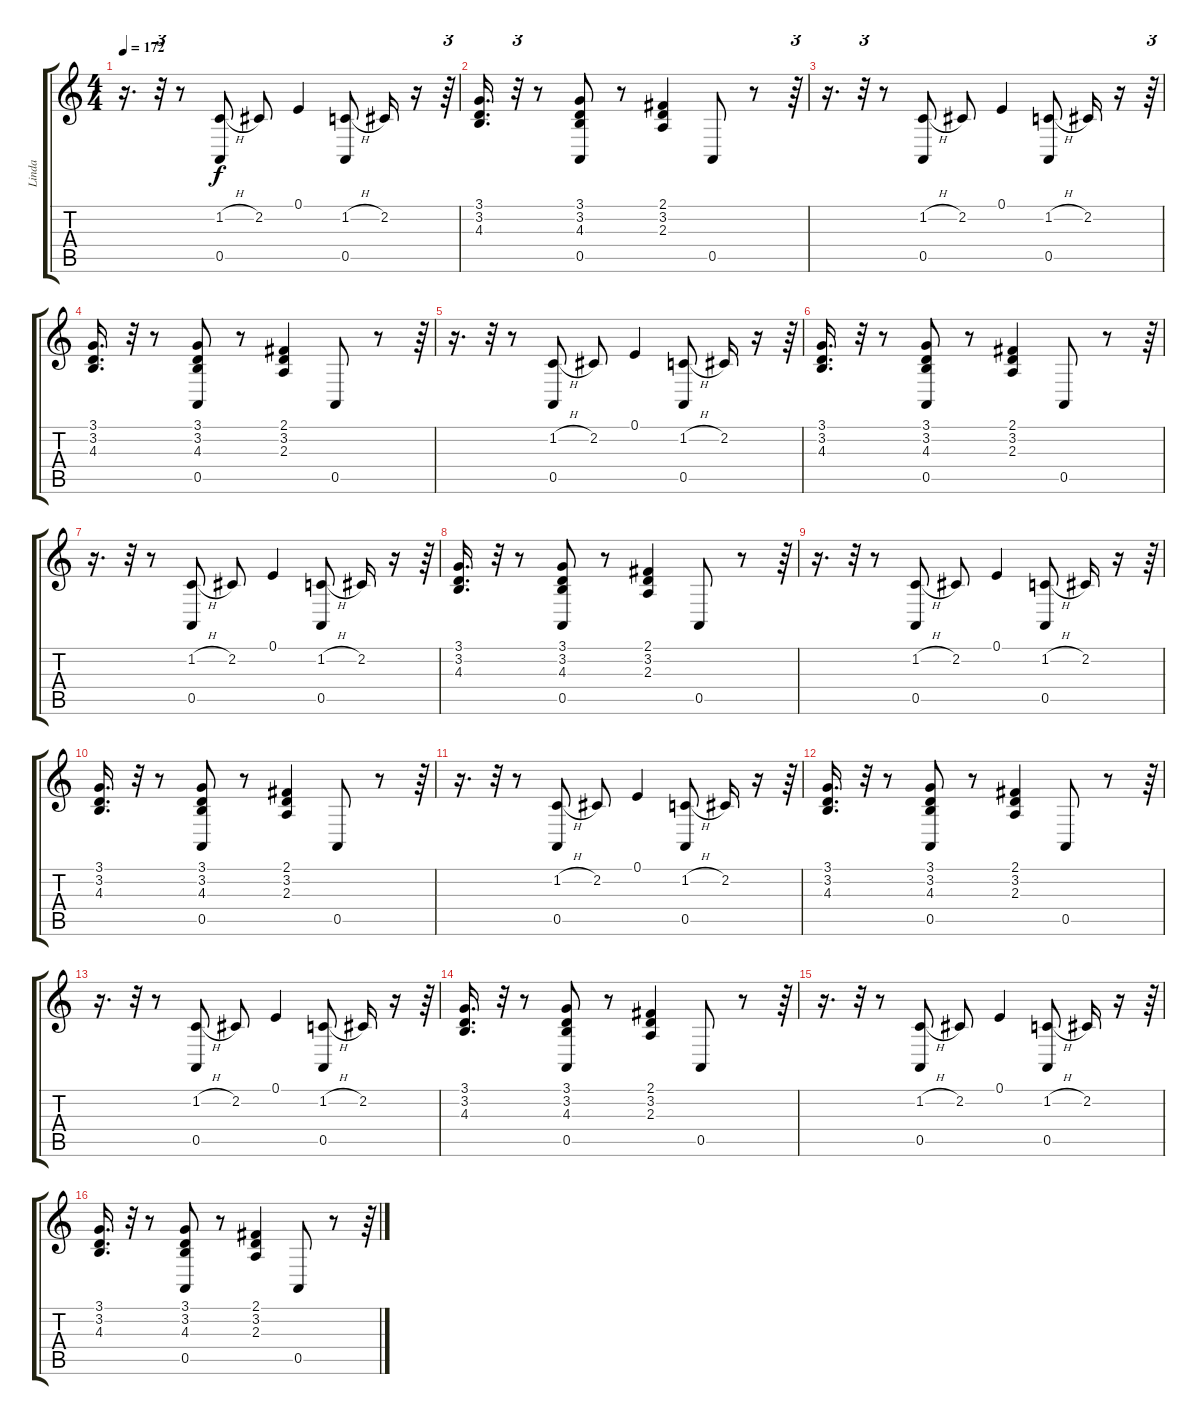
\track ("Linda" "Linda") {instrument acousticgrandpiano}
\staff {score tabs}
\tuning (E4 B3 G3 D3 A2 E2) {hide}
\ts (4 4)
\tempo 172
\clef g2
\ks c
r.16{d dy f} r.32{tu (3 2)} r.8 (1.2{h} 0.5).8 2.2.8 0.1.4 (1.2{h} 0.5).8 2.2.16 r.16 r.64{tu (3 2)} |
(3.1 3.2 4.3).16{d} r.32{tu (3 2)} r.8 (3.1 3.2 4.3 0.5).8 r.8 (2.1 3.2 2.3).4 0.5.8 r.8 r.64{tu (3 2)} |
r.16{d} r.32{tu (3 2)} r.8 (1.2{h} 0.5).8 2.2.8 0.1.4 (1.2{h} 0.5).8 2.2.16 r.16 r.64{tu (3 2)} |
(3.1 3.2 4.3).16{d} r.32{tu (3 2)} r.8 (3.1 3.2 4.3 0.5).8 r.8 (2.1 3.2 2.3).4 0.5.8 r.8 r.64{tu (3 2)} |
r.16{d} r.32{tu (3 2)} r.8 (1.2{h} 0.5).8 2.2.8 0.1.4 (1.2{h} 0.5).8 2.2.16 r.16 r.64{tu (3 2)} |
(3.1 3.2 4.3).16{d} r.32{tu (3 2)} r.8 (3.1 3.2 4.3 0.5).8 r.8 (2.1 3.2 2.3).4 0.5.8 r.8 r.64{tu (3 2)} |
r.16{d} r.32{tu (3 2)} r.8 (1.2{h} 0.5).8 2.2.8 0.1.4 (1.2{h} 0.5).8 2.2.16 r.16 r.64{tu (3 2)} |
(3.1 3.2 4.3).16{d} r.32{tu (3 2)} r.8 (3.1 3.2 4.3 0.5).8 r.8 (2.1 3.2 2.3).4 0.5.8 r.8 r.64{tu (3 2)} |
r.16{d} r.32{tu (3 2)} r.8 (1.2{h} 0.5).8 2.2.8 0.1.4 (1.2{h} 0.5).8 2.2.16 r.16 r.64{tu (3 2)} |
(3.1 3.2 4.3).16{d} r.32{tu (3 2)} r.8 (3.1 3.2 4.3 0.5).8 r.8 (2.1 3.2 2.3).4 0.5.8 r.8 r.64{tu (3 2)} |
r.16{d} r.32{tu (3 2)} r.8 (1.2{h} 0.5).8 2.2.8 0.1.4 (1.2{h} 0.5).8 2.2.16 r.16 r.64{tu (3 2)} |
(3.1 3.2 4.3).16{d} r.32{tu (3 2)} r.8 (3.1 3.2 4.3 0.5).8 r.8 (2.1 3.2 2.3).4 0.5.8 r.8 r.64{tu (3 2)} |
r.16{d} r.32{tu (3 2)} r.8 (1.2{h} 0.5).8 2.2.8 0.1.4 (1.2{h} 0.5).8 2.2.16 r.16 r.64{tu (3 2)} |
(3.1 3.2 4.3).16{d} r.32{tu (3 2)} r.8 (3.1 3.2 4.3 0.5).8 r.8 (2.1 3.2 2.3).4 0.5.8 r.8 r.64{tu (3 2)} |
r.16{d} r.32{tu (3 2)} r.8 (1.2{h} 0.5).8 2.2.8 0.1.4 (1.2{h} 0.5).8 2.2.16 r.16 r.64{tu (3 2)} |
(3.1 3.2 4.3).16{d} r.32{tu (3 2)} r.8 (3.1 3.2 4.3 0.5).8 r.8 (2.1 3.2 2.3).4 0.5.8 r.8 r.64{tu (3 2)}
